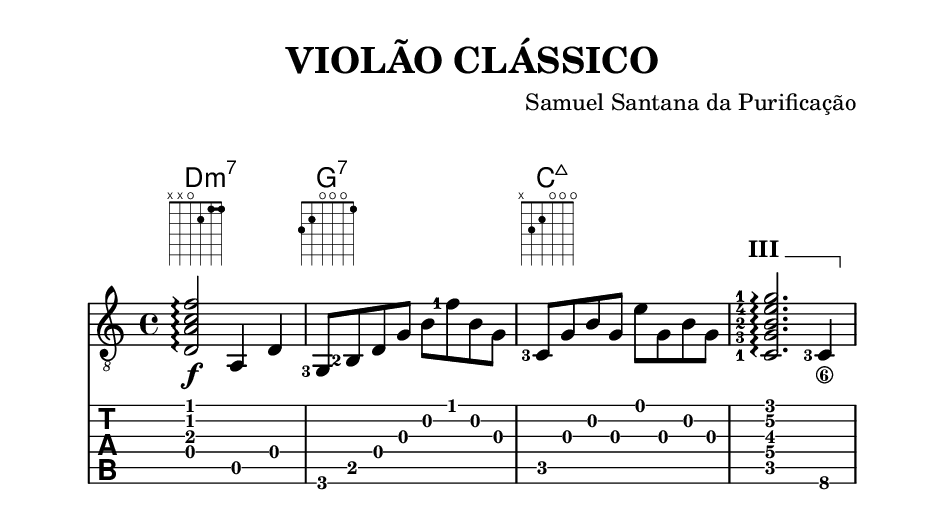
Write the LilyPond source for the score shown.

\version "2.24.4"

\include "data/my-guitar-style.ly"
\version "2.24.4"

\languageSaveAndChange #default-language

% C
\storePredefinedDiagram #default-fret-table \chordmode {c} #guitar-tuning "x;3;2;o;1;o;"
\storePredefinedDiagram #default-fret-table \chordmode {c:7} #guitar-tuning "x;3;2;3;1;o;"
\storePredefinedDiagram #default-fret-table \chordmode {c:7+} #guitar-tuning "x;3;2;o;o;o;"
\storePredefinedDiagram #default-fret-table \chordmode {c:m} #guitar-tuning "x;3-(;5;5;4;3-);"
\storePredefinedDiagram #default-fret-table \chordmode {c:m7} #guitar-tuning "x;3-(;5;3;4;3-);"
\storePredefinedDiagram #default-fret-table \chordmode {c:m7+} #guitar-tuning "x;3-(;5;4;4;3-);"

% C# & Db
\storePredefinedDiagram #default-fret-table \chordmode {cis} #guitar-tuning "x;4;3;1-(;2;1-);"
\storePredefinedDiagram #default-fret-table \chordmode {des} #guitar-tuning "x;4;3;1-(;2;1-);"
\storePredefinedDiagram #default-fret-table \chordmode {cis:7} #guitar-tuning "x;4;3;4;2;x;"
\storePredefinedDiagram #default-fret-table \chordmode {des:7} #guitar-tuning "x;4;3;4;2;x;"
\storePredefinedDiagram #default-fret-table \chordmode {cis:7+} #guitar-tuning "x;4;3;1-(;1;1-);"
\storePredefinedDiagram #default-fret-table \chordmode {des:7+} #guitar-tuning "x;4;3;1-(;1;1-);"
\storePredefinedDiagram #default-fret-table \chordmode {cis:m} #guitar-tuning "x;3-(;5;5;4;3-);"
\storePredefinedDiagram #default-fret-table \chordmode {des:m} #guitar-tuning "x;3-(;5;5;4;3-);"
\storePredefinedDiagram #default-fret-table \chordmode {cis:m7} #guitar-tuning "x;3-(;5;3;4;3-);"
\storePredefinedDiagram #default-fret-table \chordmode {des:m7} #guitar-tuning "x;3-(;5;3;4;3-);"
\storePredefinedDiagram #default-fret-table \chordmode {cis:m7+} #guitar-tuning "x;3-(;5;4;4;3-);"
\storePredefinedDiagram #default-fret-table \chordmode {des:m7+} #guitar-tuning "x;3-(;5;4;4;3-);"

% D
\storePredefinedDiagram #default-fret-table \chordmode {d} #guitar-tuning "x;x;o;2;3;2;"
\storePredefinedDiagram #default-fret-table \chordmode {d:7} #guitar-tuning "x;x;o;2;1;2;"
\storePredefinedDiagram #default-fret-table \chordmode {d:7+} #guitar-tuning "x;x;o;2-(;2;2-);"
\storePredefinedDiagram #default-fret-table \chordmode {d:m} #guitar-tuning "x;x;o;2;3;1;"
\storePredefinedDiagram #default-fret-table \chordmode {d:m7} #guitar-tuning "x;x;o;2;1-(;1-);"
\storePredefinedDiagram #default-fret-table \chordmode {d:m7+} #guitar-tuning "x;x;o;2;2;1;"
\storePredefinedDiagram #default-fret-table \chordmode {d:m7.5-} #guitar-tuning "x;x;o;1-(;1;1-);"

% D# & Eb
\storePredefinedDiagram #default-fret-table \chordmode {dis} #guitar-tuning "x;x;1;3;4;3;"
\storePredefinedDiagram #default-fret-table \chordmode {ees} #guitar-tuning "x;x;1;3;4;3;"
\storePredefinedDiagram #default-fret-table \chordmode {dis:7} #guitar-tuning "x;x;1;3;2;3;"
\storePredefinedDiagram #default-fret-table \chordmode {ees:7} #guitar-tuning "x;x;1;3;2;3;"
\storePredefinedDiagram #default-fret-table \chordmode {dis:7+} #guitar-tuning "x;x;1;3;3;3;"
\storePredefinedDiagram #default-fret-table \chordmode {ees:7+} #guitar-tuning "x;x;1;3;3;3;"
\storePredefinedDiagram #default-fret-table \chordmode {dis:m} #guitar-tuning "x;x;1;3;4;2;"
\storePredefinedDiagram #default-fret-table \chordmode {ees:m} #guitar-tuning "x;x;1;3;4;2;"
\storePredefinedDiagram #default-fret-table \chordmode {dis:m7} #guitar-tuning "x;x;1;3;2;2;"
\storePredefinedDiagram #default-fret-table \chordmode {ees:m7} #guitar-tuning "x;x;1;3;2;2;"
\storePredefinedDiagram #default-fret-table \chordmode {dis:m7+} #guitar-tuning "x;x;1;3;3;2;"
\storePredefinedDiagram #default-fret-table \chordmode {ees:m7+} #guitar-tuning "x;x;1;3;3;2;"

% E
\storePredefinedDiagram #default-fret-table \chordmode {e} #guitar-tuning "o;2;2;1;o;o;"
\storePredefinedDiagram #default-fret-table \chordmode {e:7} #guitar-tuning "o;2;2;1;3;o;"
\storePredefinedDiagram #default-fret-table \chordmode {e:7+} #guitar-tuning "o;2;1;1;o;o;"
\storePredefinedDiagram #default-fret-table \chordmode {e:m} #guitar-tuning "o;2;2;o;o;o;"
\storePredefinedDiagram #default-fret-table \chordmode {e:m7} #guitar-tuning "o;2;2;o;3;o;"
\storePredefinedDiagram #default-fret-table \chordmode {e:m7+} #guitar-tuning "o;2;1;o;o;o;"

% F
\storePredefinedDiagram #default-fret-table \chordmode {f} #guitar-tuning "1-(;3;3;2;1;1-);"
\storePredefinedDiagram #default-fret-table \chordmode {f:7} #guitar-tuning "1-(;3;1;2;1;1-);"
\storePredefinedDiagram #default-fret-table \chordmode {f:7+} #guitar-tuning "1;x;2;2;1;x;"
\storePredefinedDiagram #default-fret-table \chordmode {f:m} #guitar-tuning "1-(;3;3;1;1;1-);"
\storePredefinedDiagram #default-fret-table \chordmode {f:m7} #guitar-tuning "1-(;3;1;1;1;1-);"
\storePredefinedDiagram #default-fret-table \chordmode {f:m7+} #guitar-tuning "1-(;3;2;1;1;1-);"

% F# & Gb
\storePredefinedDiagram #default-fret-table \chordmode {fis} #guitar-tuning "2-(;4;4;3;2;2-);"
\storePredefinedDiagram #default-fret-table \chordmode {ges} #guitar-tuning "2-(;4;4;3;2;2-);"
\storePredefinedDiagram #default-fret-table \chordmode {fis:7} #guitar-tuning "2-(;4;2;3;2;2-);"
\storePredefinedDiagram #default-fret-table \chordmode {ges:7} #guitar-tuning "2-(;4;2;3;2;2-);"
\storePredefinedDiagram #default-fret-table \chordmode {fis:7+} #guitar-tuning "2;x;3;3;2;x;"
\storePredefinedDiagram #default-fret-table \chordmode {ges:7+} #guitar-tuning "2;x;3;3;2;x;"
\storePredefinedDiagram #default-fret-table \chordmode {fis:m} #guitar-tuning "2-(;4;4;2;2;2-);"
\storePredefinedDiagram #default-fret-table \chordmode {ges:m} #guitar-tuning "2-(;4;4;2;2;2-);"
\storePredefinedDiagram #default-fret-table \chordmode {fis:m7} #guitar-tuning "2-(;4;2;2;2;2-);"
\storePredefinedDiagram #default-fret-table \chordmode {ges:m7} #guitar-tuning "2-(;4;2;2;2;2-);"
\storePredefinedDiagram #default-fret-table \chordmode {fis:m7+} #guitar-tuning "2-(;4;3;2;2;2-);"
\storePredefinedDiagram #default-fret-table \chordmode {ges:m7+} #guitar-tuning "2-(;4;3;2;2;2-);"

% G
\storePredefinedDiagram #default-fret-table \chordmode {g} #guitar-tuning "3;2;o;o;3;3;"
\storePredefinedDiagram #default-fret-table \chordmode {g:7} #guitar-tuning "3;2;o;o;o;1;"
\storePredefinedDiagram #default-fret-table \chordmode {g:7+} #guitar-tuning "3;x;4;4;3;x;"
\storePredefinedDiagram #default-fret-table \chordmode {g:m} #guitar-tuning "3-(;5;5;3;3;3-);"
\storePredefinedDiagram #default-fret-table \chordmode {g:m7} #guitar-tuning "3-(;5;3;3;3;3-);"
\storePredefinedDiagram #default-fret-table \chordmode {g:m7+} #guitar-tuning "3-(;5;4;3;3;3-);"

% G# & Ab
\storePredefinedDiagram #default-fret-table \chordmode {gis} #guitar-tuning "4-(;6;6;5;4;4-);"
\storePredefinedDiagram #default-fret-table \chordmode {aes} #guitar-tuning "4-(;6;6;5;4;4-);"
\storePredefinedDiagram #default-fret-table \chordmode {gis:7} #guitar-tuning "4-(;6;4;5;4;4-);"
\storePredefinedDiagram #default-fret-table \chordmode {aes:7} #guitar-tuning "4-(;6;4;5;4;4-);"
\storePredefinedDiagram #default-fret-table \chordmode {gis:7+} #guitar-tuning "4;x;5;5;4;x;"
\storePredefinedDiagram #default-fret-table \chordmode {aes:7+} #guitar-tuning "4;x;5;5;4;x;"
\storePredefinedDiagram #default-fret-table \chordmode {gis:m} #guitar-tuning "4-(;6;6;4;4;4-);"
\storePredefinedDiagram #default-fret-table \chordmode {aes:m} #guitar-tuning "4-(;6;6;4;4;4-);"
\storePredefinedDiagram #default-fret-table \chordmode {gis:m7} #guitar-tuning "4-(;6;4;4;4;4-);"
\storePredefinedDiagram #default-fret-table \chordmode {aes:m7} #guitar-tuning "4-(;6;4;4;4;4-);"
\storePredefinedDiagram #default-fret-table \chordmode {gis:m7+} #guitar-tuning "4-(;6;5;4;4;4-);"
\storePredefinedDiagram #default-fret-table \chordmode {aes:m7+} #guitar-tuning "4-(;6;5;4;4;4-);"

% A
\storePredefinedDiagram #default-fret-table \chordmode {a} #guitar-tuning "x;o;2;2;2;o;"
\storePredefinedDiagram #default-fret-table \chordmode {a:7} #guitar-tuning "x;o;2;o;2;o;"
\storePredefinedDiagram #default-fret-table \chordmode {a:7+} #guitar-tuning "x;o;2;1;2;o;"
\storePredefinedDiagram #default-fret-table \chordmode {a:m} #guitar-tuning "x;o;2;2;1;o;"
\storePredefinedDiagram #default-fret-table \chordmode {a:m7} #guitar-tuning "x;o;2;o;1;o;"
\storePredefinedDiagram #default-fret-table \chordmode {a:m7+} #guitar-tuning "x;o;2;1;1;o;"

% A# & Bb
\storePredefinedDiagram #default-fret-table \chordmode {ais} #guitar-tuning "x;1-(;3;3;3;1-);"
\storePredefinedDiagram #default-fret-table \chordmode {bes} #guitar-tuning "x;1-(;3;3;3;1-);"
\storePredefinedDiagram #default-fret-table \chordmode {ais:7} #guitar-tuning "x;1-(;3;1;3;1-);"
\storePredefinedDiagram #default-fret-table \chordmode {bes:7} #guitar-tuning "x;1-(;3;1;3;1-);"
\storePredefinedDiagram #default-fret-table \chordmode {ais:7+} #guitar-tuning "x;1-(;3;2;3;1-);"
\storePredefinedDiagram #default-fret-table \chordmode {bes:7+} #guitar-tuning "x;1-(;3;2;3;1-);"
\storePredefinedDiagram #default-fret-table \chordmode {ais:m} #guitar-tuning "x;1-(;3;3;2;1-);"
\storePredefinedDiagram #default-fret-table \chordmode {bes:m} #guitar-tuning "x;1-(;3;3;2;1-);"
\storePredefinedDiagram #default-fret-table \chordmode {ais:m7} #guitar-tuning "x;1-(;3;1;2;1-);"
\storePredefinedDiagram #default-fret-table \chordmode {bes:m7} #guitar-tuning "x;1-(;3;1;2;1-);"
\storePredefinedDiagram #default-fret-table \chordmode {ais:m7+} #guitar-tuning "x;1-(;3;2;2;1-);"
\storePredefinedDiagram #default-fret-table \chordmode {bes:m7+} #guitar-tuning "x;1-(;3;2;2;1-);"

% B
\storePredefinedDiagram #default-fret-table \chordmode {b} #guitar-tuning "x;2-(;4;4;4;2-);"
\storePredefinedDiagram #default-fret-table \chordmode {b:7} #guitar-tuning "x;2;1;2;o;2;"
\storePredefinedDiagram #default-fret-table \chordmode {b:7+} #guitar-tuning "x;2-(;4;3;4;2-);"
\storePredefinedDiagram #default-fret-table \chordmode {b:m} #guitar-tuning "x;2-(;4;4;3;2-);"
\storePredefinedDiagram #default-fret-table \chordmode {b:m7} #guitar-tuning "x;2-(;4;2;3;2-);"
\storePredefinedDiagram #default-fret-table \chordmode {b:m7+} #guitar-tuning "x;2-(;4;3;3;2-);"

\languageRestore


#(set-global-staff-size 20)

\paper {
  paper-width = 160\mm
  paper-height = 120\mm
  top-margin = 15\mm
  bottom-margin = 15\mm
  left-margin = 15\mm
  right-margin = 15\mm
}

global = {
  \key c \major
  \time 4/4
}

\header {
  title = "VIOLÃO CLÁSSICO"
  composer = "Samuel Santana da Purificação"
}

\markup \vspace #1

\score {
  <<
    \new ChordNames {
      \chordmode { d1:m7 g:7 c:7+ }
    }
    \new FretBoards \with {
      \fretsize #1
      \minfrets #5
      \barretype #'straight
      \numbertype #'arabic
      \dotradius #0.3
      \fretnumbersize #0.7
    } {
      \chordmode { d1:m7 g:7 c:7+ }
    }
    \new Staff <<
      \set Staff.midiInstrument = #"acoustic guitar (nylon)"
      \global
      \clef "treble_8"
      \relative {
        \fingerleft
        <d a' c f>2 \f \arpeggio a4 d
        <g,-3>8 <b-2> d g b <f'-1> b, g
        <c,-3>8 g' b g e' g, b g
        \barre "III" { <c,-1 g'-3 b-2 e-4 g-1>2. \arpeggio <c-3_\6>4 }
      }
      \new TabStaff <<
        \global
        \clef moderntab
        \relative {
          <d a' c f>2 \f \arpeggio a4 d
          <g,-3>8 <b-2> d g b <f'-1> b, g
          <c,-3>8 g' b g e' g, b g
          \barre "III" { <c,-1 g'-3 b-2 e-4 g-1>2. \arpeggio <c-3_\6>4 }
        }
      >>
    >>
  >>
  \layout { indent = 0 }
  \midi { \tempo 4 = 112 }
}
